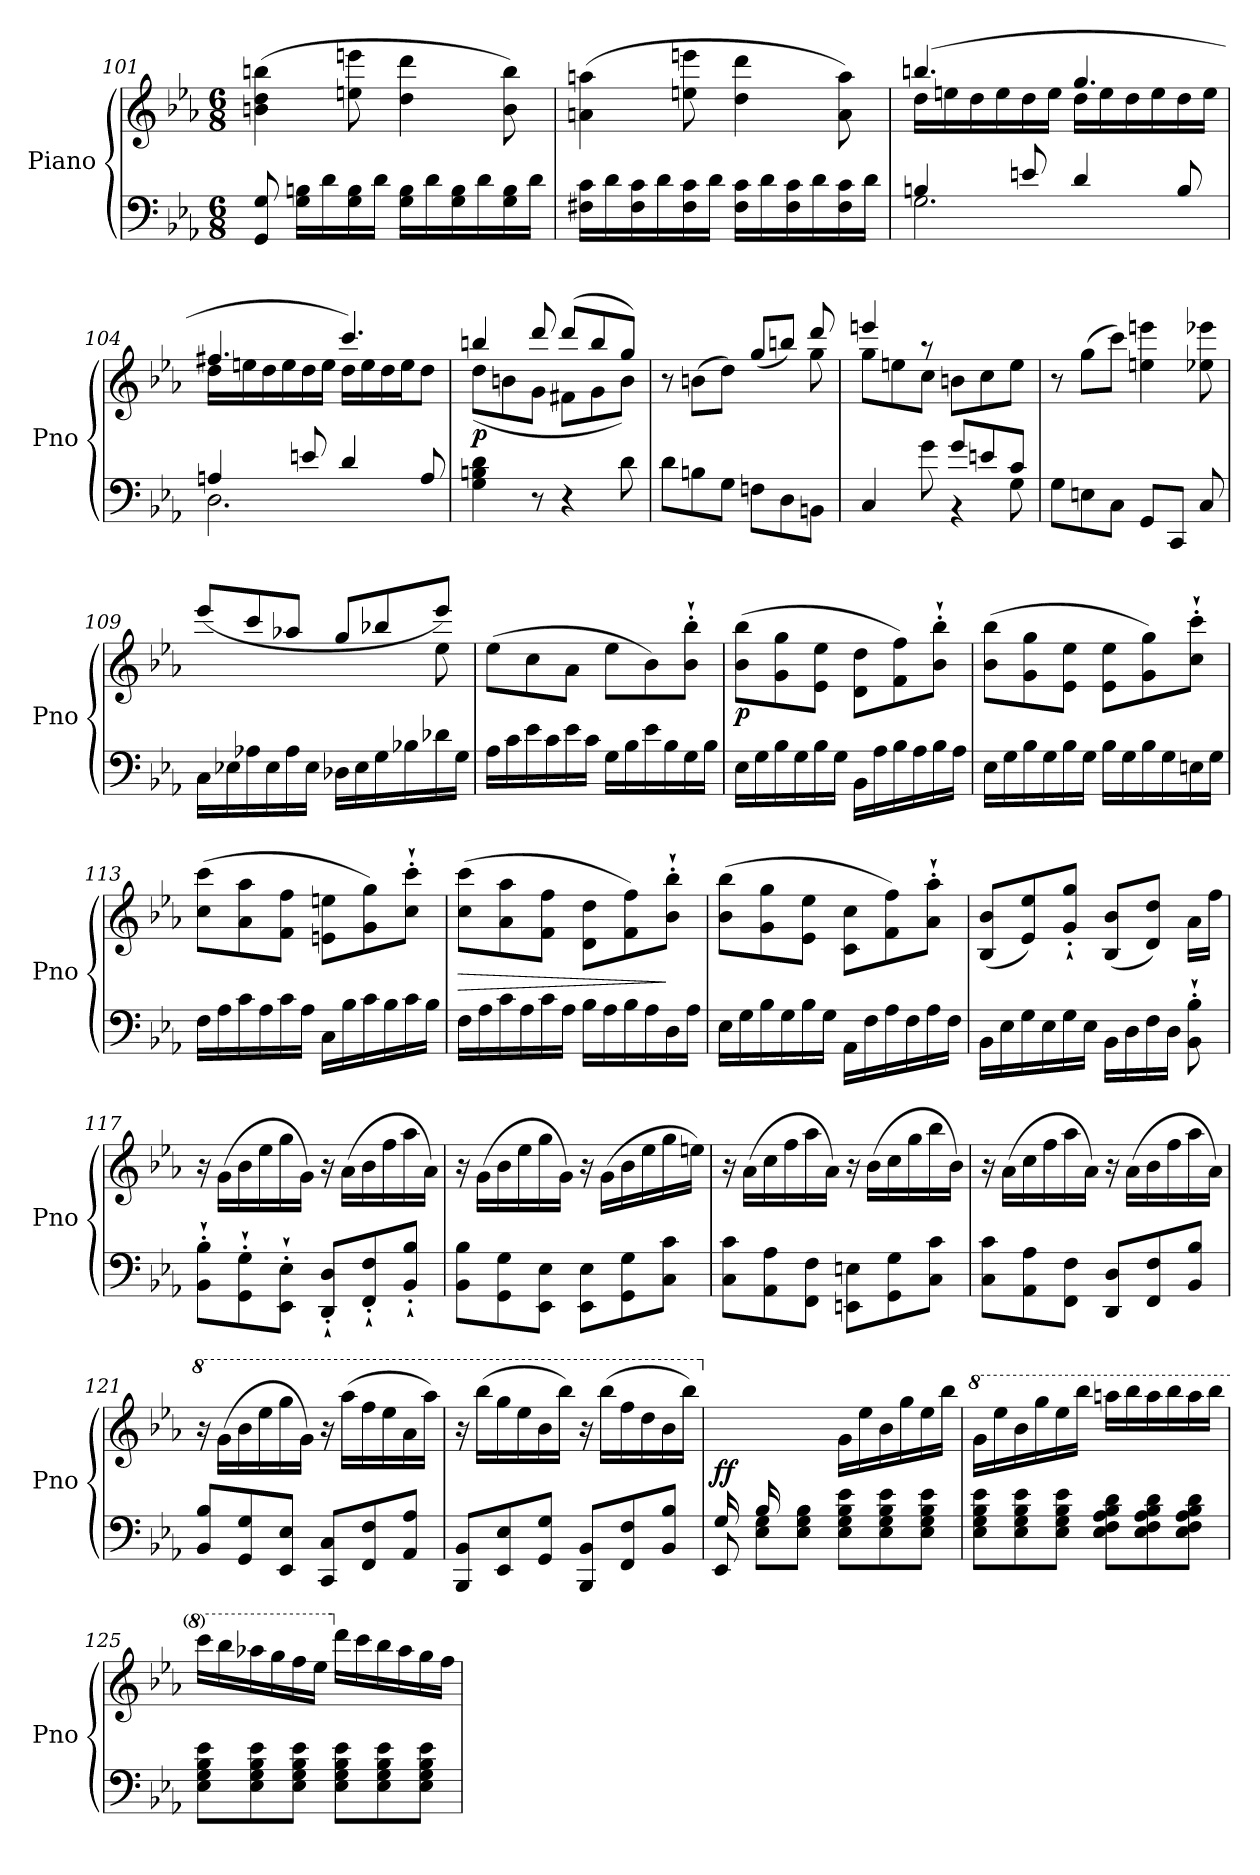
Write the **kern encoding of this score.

**kern	**kern	**dynam
*part1	*part1	*part1
*staff2	*staff1	*staff1/2
*I"Piano	*	*
*I'Pno	*	*
*clefF4	*clefG2	*
*k[b-e-a-]	*k[b-e-a-]	*
*M6/8	*M6/8	*
=101	=101	=101
8GG/ 8G/	(4bn\ 4dd\ 4bbn\	.
16G\ 16Bn\LL	.	.
16d\	.	.
16G\ 16B\	8een\ 8eeen\	.
16d\JJ	.	.
16G\ 16B\LL	4dd\ 4ddd\	.
16d\	.	.
16G\ 16B\	.	.
16d\	.	.
16G\ 16B\	8b\ 8bb\)	.
16d\JJ	.	.
=102	=102	=102
16F#X\ 16c\LL	(4an\ 4aan\	.
16d\	.	.
16F#\ 16c\	.	.
16d\	.	.
16F#\ 16c\	8een\ 8eeen\	.
16d\JJ	.	.
16F#\ 16c\LL	4dd\ 4ddd\	.
16d\	.	.
16F#\ 16c\	.	.
16d\	.	.
16F#\ 16c\	8a\ 8aa\)	.
16d\JJ	.	.
!!LO:LB:g=z
=103	=103	=103
*^	*^	*
4Bn/	2.G\	(4.bbn/	16dd\LL	.
.	.	.	16een\	.
.	.	.	16dd\	.
.	.	.	16ee\	.
8en/	.	.	16dd\	.
.	.	.	16ee\JJ	.
4d/	.	4.gg/	16dd\LL	.
.	.	.	16ee\	.
.	.	.	16dd\	.
.	.	.	16ee\	.
8B/	.	.	16dd\	.
.	.	.	16ee\JJ	.
=104	=104	=104	=104	=104
4An/	2.D\	4.ff#X/	16dd\LL	.
.	.	.	16een\	.
.	.	.	16dd\	.
.	.	.	16ee\	.
8en/	.	.	16dd\	.
.	.	.	16ee\JJ	.
4d/	.	4.ccc/)	16dd\LL	.
.	.	.	16ee\	.
.	.	.	16dd\	.
.	.	.	16ee\J	.
8A/	.	.	8dd\J	.
*v	*v	*	*	*
=105	=105	=105	=105
!	!	!	!LO:DY:b
4G\ 4Bn\ 4d\	4bbn/	(8dd\L	p
.	.	8bn\	.
8r	8ddd/	8g\J	.
4r	(8ddd/L	8f#X\L	.
.	8bb/	8g\	.
8d\	8gg/J)	8b\J)	.
=106	=106	=106	=106
8d\L	8r	8ryy	.
*	*v	*v	*
8Bn\	(>8bn\L	.
8G\J	8dd\J)	.
8Fn\L	(8gg/L	.
8D\	8bbn/J)	.
*	*^	*
8BBn\J	8ddd/	8gg\	.
!!LO:PB:g=z	!!
=107	=107	=107	=107
*^	*	*	*
4C/	4.ryy	4eeen/	(>8gg\L	.
.	.	.	8een\	.
8g\	.	8raa	8cc\J	.
8g/L	4r	8bn\L	4.ryy	.
8en/	.	8cc\	.	.
8c/J)	8G\	(8ee\J	.	.
*v	*v	*	*	*
*	*v	*v	*
=108	=108	=108
8G\L	8r	.
8En\	(8gg\L	.
8C\J	8ccc\J)	.
8GG/L	4een\ 4eeen\	.
8CC/J	.	.
8C/	8ee-X\ 8eee-X\	.
=109	=109	=109
*	*^	*
!	!	!	!LO:DY:b
16C\LL	(8eee-/L	8ryy	other-dynamics
16E-X\	.	.	.
*	*v	*v	*
16A-X\	8ccc/	.
16E-\	.	.
16A-\	8aa-X/J	.
16E-\JJ	.	.
16D-X\LL	8gg/L	.
16E-\	.	.
16G\	8bb-X/	.
16B-X\	.	.
*	*^	*
16d-X\	8eee-/J)	8ee-\	.
16G\JJ	.	.	.
*	*v	*v	*
=110	=110	=110
16A-\LL	(8ee-\L	.
16c\	.	.
16e-\	8cc\	.
16c\	.	.
16e-\	8a-\J	.
16c\JJ	.	.
16G\LL	8ee-\L	.
16B-\	.	.
16e-\	8b-\)	.
16B-\	.	.
16G\	8b-\`' 8bb-\`'J	.
16B-\JJ	.	.
!!LO:LB:g=z
=111	=111	=111
!	!	!LO:DY:b
16E-\LL	(8b-\ 8bb-\L	p
16G\	.	.
16B-\	8g\ 8gg\	.
16G\	.	.
16B-\	8e-\ 8ee-\J	.
16G\JJ	.	.
16BB-\LL	8d\ 8dd\L	.
16A-\	.	.
16B-\	8f\ 8ff\)	.
16A-\	.	.
16B-\	8b-\`' 8bb-\`'J	.
16A-\JJ	.	.
=112	=112	=112
16E-\LL	(8b-\ 8bb-\L	.
16G\	.	.
16B-\	8g\ 8gg\	.
16G\	.	.
16B-\	8e-\ 8ee-\J	.
16G\JJ	.	.
16B-\LL	8e-\ 8ee-\L	.
16G\	.	.
16B-\	8g\ 8gg\)	.
16G\	.	.
16En\	8cc\`' 8ccc\`'J	.
16G\JJ	.	.
=113	=113	=113
16F\LL	(8cc\ 8ccc\L	.
16A-\	.	.
16c\	8a-\ 8aa-\	.
16A-\	.	.
16c\	8f\ 8ff\J	.
16A-\JJ	.	.
16C\LL	8en\ 8een\L	.
16B-\	.	.
16c\	8g\ 8gg\)	.
16B-\	.	.
16c\	8cc\`' 8ccc\`'J	.
16B-\JJ	.	.
=114	=114	=114
!	!	!LO:HP:b
16F\LL	(8cc\ 8ccc\L	>
16A-\	.	.
16c\	8a-\ 8aa-\	.
16A-\	.	.
16c\	8f\ 8ff\J	.
16A-\JJ	.	.
16B-\LL	8d\ 8dd\L	.
16A-\	.	.
16B-\	8f\ 8ff\)	.
16A-\	.	.
16D\	8b-\`' 8bb-\`'J	]
16A-\JJ	.	.
!!LO:LB:g=z
=115	=115	=115
16E-\LL	(8b-\ 8bb-\L	.
16G\	.	.
16B-\	8g\ 8gg\	.
16G\	.	.
16B-\	8e-\ 8ee-\J	.
16G\JJ	.	.
16AA-\LL	8c\ 8cc\L	.
16F\	.	.
16A-\	8f\ 8ff\)	.
16F\	.	.
16A-\	8a-\`' 8aa-\`'J	.
16F\JJ	.	.
=116	=116	=116
16BB-\LL	(8B-/ 8b-/L	.
16E-\	.	.
16G\	8e-/ 8ee-/)	.
16E-\	.	.
16G\	8g/`' 8gg/`'J	.
16E-\JJ	.	.
16BB-\LL	(8B-/ 8b-/L	.
16D\	.	.
16F\	8d/ 8dd/J)	.
16D\JJ	.	.
8BB-\`' 8B-\`'	16a-\LL	.
.	16ff\JJ	.
=117	=117	=117
8BB-\`' 8B-\`'L	16r	.
!	!	!LO:DY:b
.	(16g\LL	other-dynamics
8GG\`' 8G\`'	16b-\	.
.	16ee-\	.
8EE-\`' 8E-\`'J	16gg\	.
.	16g\JJ)	.
8DD/`' 8D/`'L	16r	.
.	(16a-\LL	.
8FF/`' 8F/`'	16b-\	.
.	16ff\	.
8BB-/`' 8B-/`'J	16aa-\	.
.	16a-\JJ)	.
!!LO:LB:g=z
=118	=118	=118
8BB-\ 8B-\L	16r	.
.	(16g\LL	.
8GG\ 8G\	16b-\	.
.	16ee-\	.
8EE-\ 8E-\J	16gg\	.
.	16g\JJ)	.
8EE-\ 8E-\L	16r	.
.	(16g\LL	.
8GG\ 8G\	16b-\	.
.	16ee-\	.
8C\ 8c\J	16gg\	.
.	16een\JJ)	.
=119	=119	=119
8C\ 8c\L	16r	.
.	(16a-\LL	.
8AA-\ 8A-\	16cc\	.
.	16ff\	.
8FF\ 8F\J	16aa-\	.
.	16a-\JJ)	.
8EEn\ 8En\L	16r	.
.	(16b-\LL	.
8GG\ 8G\	16cc\	.
.	16gg\	.
8C\ 8c\J	16bb-\	.
.	16b-\JJ)	.
=120	=120	=120
8C\ 8c\L	16r	.
.	(16a-\LL	.
8AA-\ 8A-\	16cc\	.
.	16ff\	.
8FF\ 8F\J	16aa-\	.
.	16a-\JJ)	.
8DD/ 8D/L	16r	.
.	(16a-\LL	.
8FF/ 8F/	16b-\	.
.	16ff\	.
8BB-/ 8B-/J	16aa-\	.
.	16a-\JJ)	.
!!LO:LB:g=z
=121	=121	=121
*	*8va	*
8BB-/ 8B-/L	16r	.
.	(16gg\LL	.
8GG/ 8G/	16bb-\	.
.	16eee-\	.
8EE-/ 8E-/J	16ggg\	.
.	16gg\JJ)	.
8CC/ 8C/L	16r	.
.	(16aaa-\LL	.
8FF/ 8F/	16fff\	.
.	16eee-\	.
8AA-/ 8A-/J	16aa-\	.
.	16aaa-\JJ)	.
=122	=122	=122
8BBB-/ 8BB-/L	16r	.
.	(16bbb-\LL	.
8EE-/ 8E-/	16ggg\	.
.	16eee-\	.
8GG/ 8G/J	16bb-\	.
.	16bbb-\JJ)	.
8BBB-/ 8BB-/L	16r	.
.	(16bbb-\LL	.
8FF/ 8F/	16fff\	.
.	16ddd\	.
8BB-/ 8B-/J	16bb-\	.
.	16bbb-\JJ)	.
=123	=123	=123
*^	*	*
*	*	*X8va	*
!	!	!	!LO:DY:b
16G/LL	8EE-/	16ryy	ff
16ryy	.	16e-/	.
16B-/	8E-\ 8G\L	16ryy	.
2ryy	.	16g/	.
.	8E-\ 8G\ 8B-\J	16e-/	.
.	.	16b-/JJ	.
.	8E-\ 8G\ 8B-\ 8e-\L	16g\LL	.
.	.	16ee-\	.
.	8E-\ 8G\ 8B-\ 8e-\	16b-\	.
.	.	16gg\	.
.	8E-\ 8G\ 8B-\ 8e-\J	16ee-\	.
16ryy	.	16bb-\JJ	.
*v	*v	*	*
!!LO:LB:g=z
=124	=124	=124
*	*8va	*
8E-\ 8G\ 8B-\ 8e-\L	16gg\LL	.
.	16eee-\	.
8E-\ 8G\ 8B-\ 8e-\	16bb-\	.
.	16ggg\	.
8E-\ 8G\ 8B-\ 8e-\J	16eee-\	.
.	16bbb-\JJ	.
8E-\ 8F\ 8A-\ 8B-\ 8d\L	16aaan\LL	.
.	16bbb-\	.
8E-\ 8F\ 8A-\ 8B-\ 8d\	16aaa\	.
.	16bbb-\	.
8E-\ 8F\ 8A-\ 8B-\ 8d\J	16aaa\	.
.	16bbb-\JJ	.
=125	=125	=125
8E-\ 8G\ 8B-\ 8e-\L	16cccc\LL	.
.	16bbb-\	.
8E-\ 8G\ 8B-\ 8e-\	16aaa-X\	.
.	16ggg\	.
8E-\ 8G\ 8B-\ 8e-\J	16fff\	.
.	16eee-\JJ	.
*	*X8va	*
8E-\ 8G\ 8B-\ 8e-\L	16ddd\LL	.
.	16ccc\	.
8E-\ 8G\ 8B-\ 8e-\	16bb-\	.
.	16aa-\	.
8E-\ 8G\ 8B-\ 8e-\J	16gg\	.
.	16ff\JJ	.
=	=	=
*-	*-	*-
